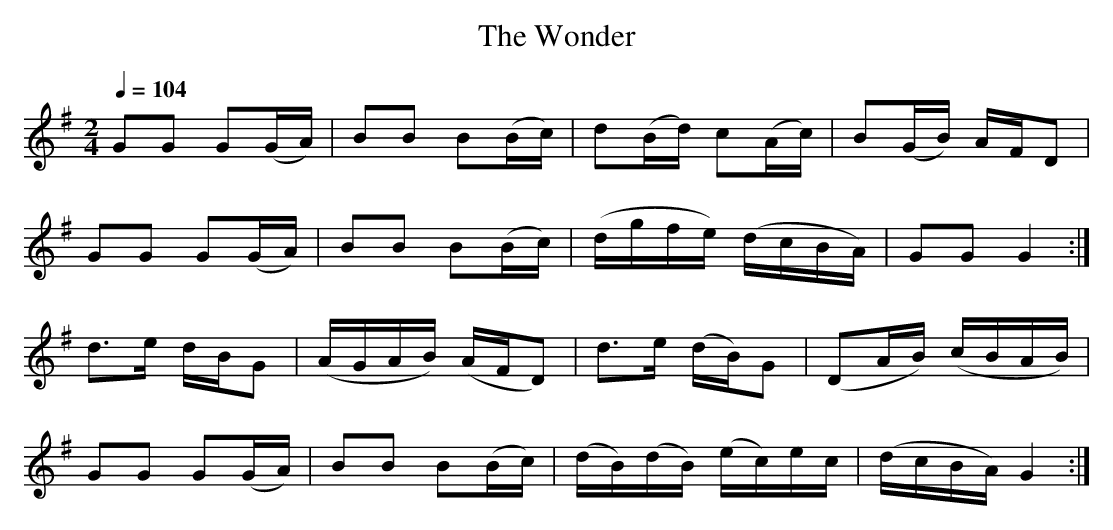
X:1
T:The Wonder
M:2/4
L:1/16
Q:1/4=104
K:G
G2G2 G2(GA) | B2B2 B2(Bc) | d2(Bd) c2(Ac) | B2(GB) AFD2 |
G2G2 G2(GA) | B2B2 B2(Bc) | (dgfe) (dcBA) | G2G2 G4 :|
d3e dBG2 | (AGAB) (AFD2) | d3e (dB)G2 | (D2AB) (cBAB) |
G2G2 G2(GA) | B2B2 B2(Bc) | (dB)(dB) (ec)ec | (dcBA) G4 :|
